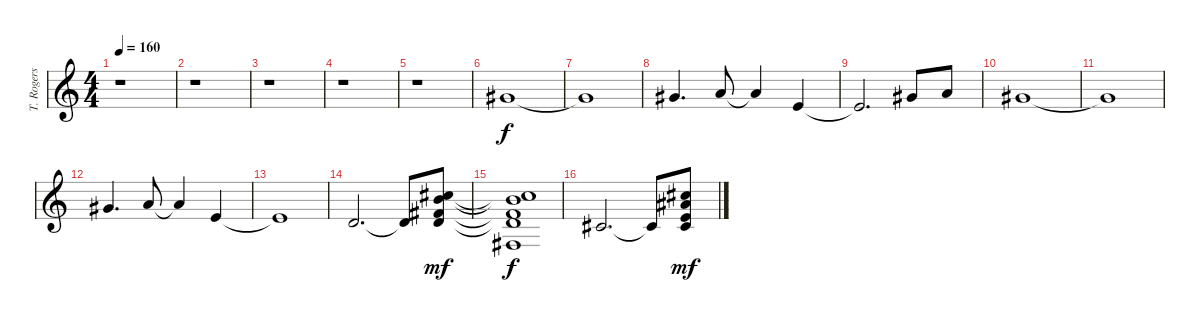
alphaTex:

\track ("T. Rogers Organ" "T. Rogers ") {instrument rockorgan}
\staff {score}
\tuning (Db5 Ab4 E4 B3 Gb3 Db3) {hide}
\ts (4 4)
\tempo 160
\clef g2
\ks c
r.1{dy f} |
r.1 |
r.1 |
r.1 |
r.1 |
9.4.1{volume 14} |
9.4{t}.1 |
9.4.4{d} 10.4.8 10.4{t}.4 5.4.4 |
5.4{t}.2{d} 9.4.8 10.4.8 |
9.4.1 |
9.4{t}.1 |
9.4.4{d} 10.4.8 10.4{t}.4 5.4.4 |
5.4{t}.1 |
3.4.2{d} 3.4{t}.8 (0.1 3.2 2.3 3.4).8{dy mf} |
(0.1{t} 3.2{t} 2.3{t} 3.4{t} 0.5).1{dy f} |
2.4.2{d} 2.4{t}.8 (0.1 2.2 0.3 2.4).8{dy mf}
